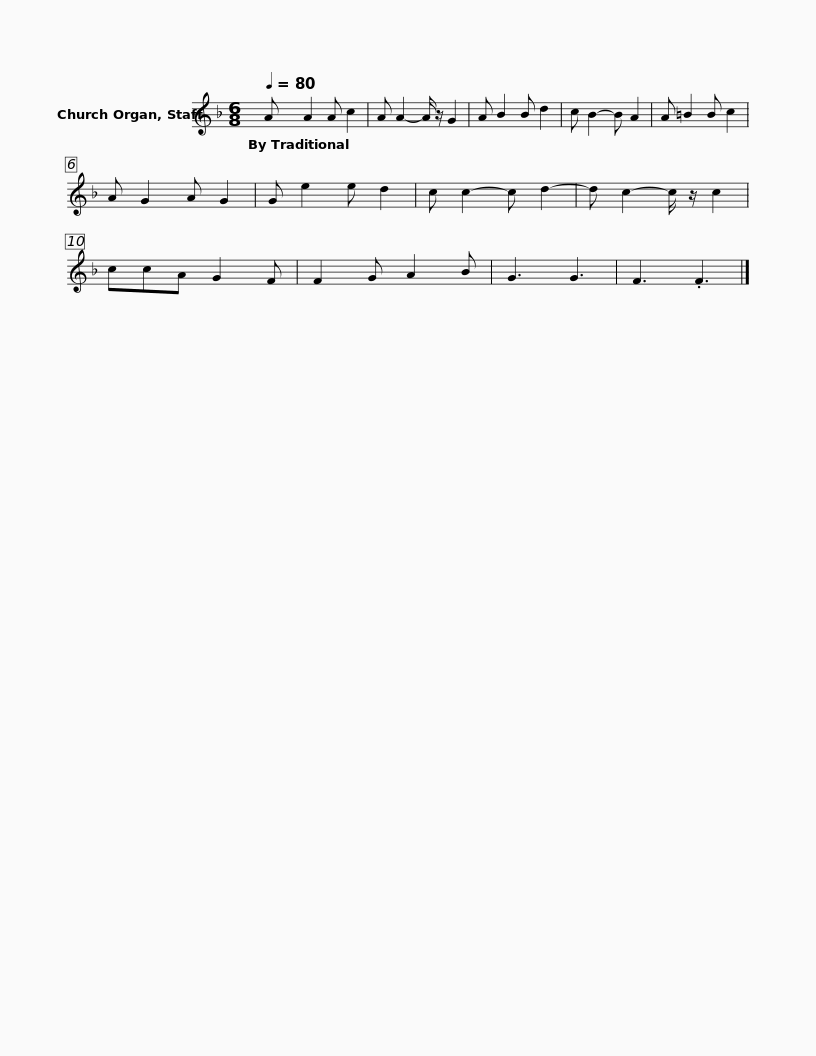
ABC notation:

X:1
L:1/8
Q:1/4=80
M:6/8
I:linebreak $
K:F
V:1 treble
V:1
 A A2 A c2 | A A2- A/ z/ G2 | A B2 B d2 | c B2- B A2 | A =B2 B c2 | %5
 A G2 A G2 | G e2 e d2 | c c2- c d2- | d c2- c/ z/ c2 |$ ccA G2 F | %10
 F2 G A2 B | G3 G3 | F3 .F3 |] %13
